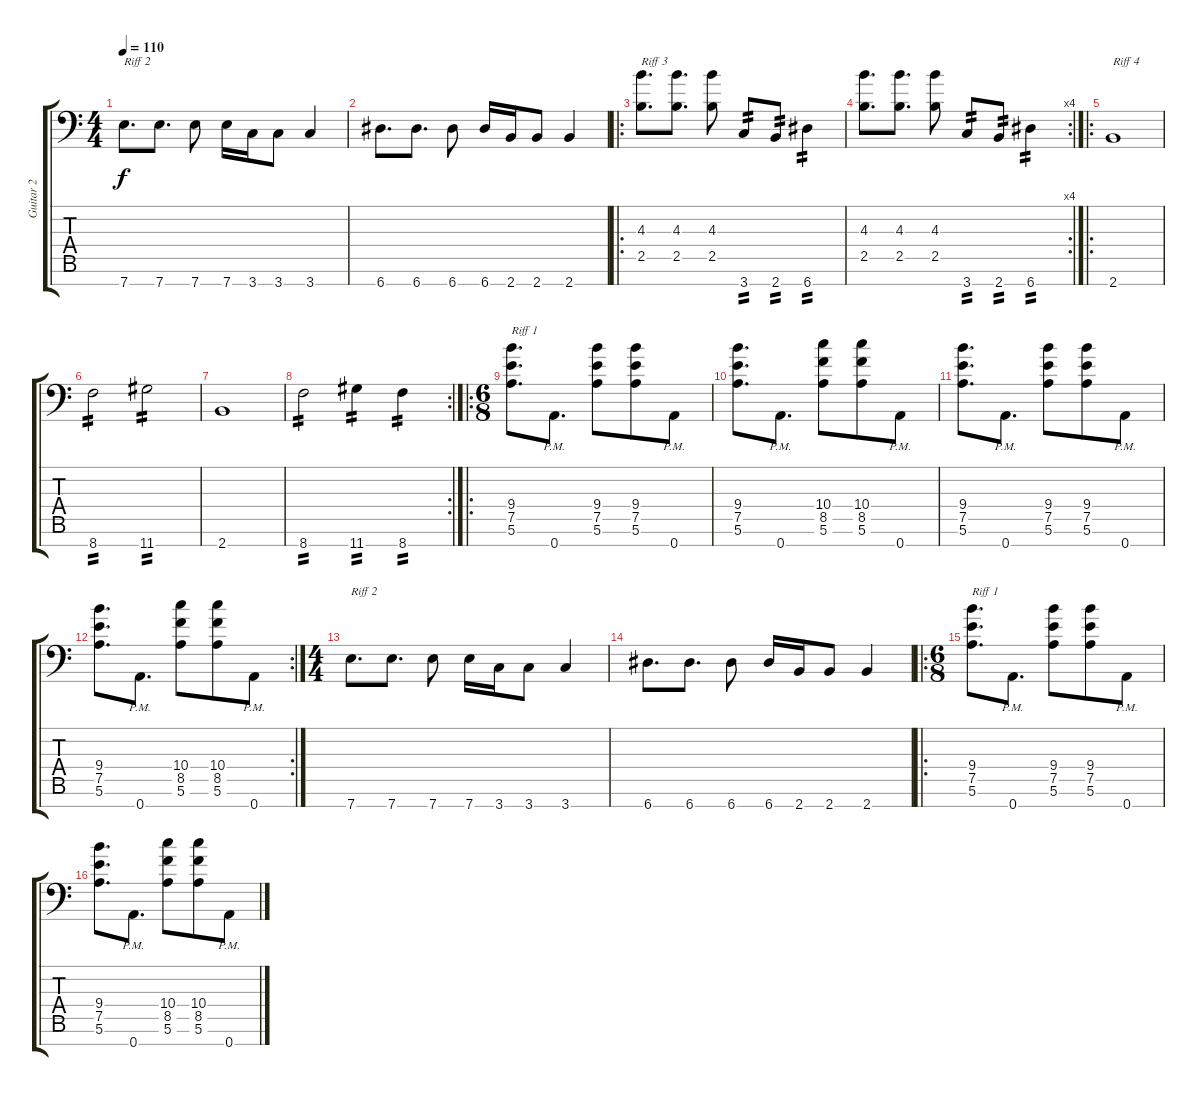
\track ("Guitar 2" "Guitar 2") {instrument distortionguitar}
\staff {score tabs}
\tuning (E4 B3 G3 D3 A2 E2 A1) {hide}
\ts (4 4)
\tempo 110
\clef f4
\ks c
7.7.8{d txt "Riff 2" dy f} 7.7.8{d} 7.7.8 7.7.16 3.7.16 3.7.8 3.7.4 |
6.7.8{d} 6.7.8{d} 6.7.8 6.7.16 2.7.16 2.7.8 2.7.4 |
\ro
(4.3 2.5).8{d txt "Riff 3"} (4.3 2.5).8{d} (4.3 2.5).8 3.7.8{tp 2} 2.7.8{tp 2} 6.7.4{tp 2} |
\rc 4
(4.3 2.5).8{d} (4.3 2.5).8{d} (4.3 2.5).8 3.7.8{tp 2} 2.7.8{tp 2} 6.7.4{tp 2} |
\ro
2.7.1{txt "Riff 4"} |
8.7.2{tp 2} 11.7.2{tp 2} |
2.7.1 |
\rc 2
8.7.2{tp 2} 11.7.4{tp 2} 8.7.4{tp 2} |
\ro
\ts (6 8)
(9.4 7.5 5.6).8{d txt "Riff 1"} 0.7{pm}.8{d} (9.4 7.5 5.6).8 (9.4 7.5 5.6).8 0.7{pm}.8 |
(9.4 7.5 5.6).8{d} 0.7{pm}.8{d} (10.4 8.5 5.6).8 (10.4 8.5 5.6).8 0.7{pm}.8 |
(9.4 7.5 5.6).8{d} 0.7{pm}.8{d} (9.4 7.5 5.6).8 (9.4 7.5 5.6).8 0.7{pm}.8 |
\rc 2
(9.4 7.5 5.6).8{d} 0.7{pm}.8{d} (10.4 8.5 5.6).8 (10.4 8.5 5.6).8 0.7{pm}.8 |
\ts (4 4)
7.7.8{d txt "Riff 2"} 7.7.8{d} 7.7.8 7.7.16 3.7.16 3.7.8 3.7.4 |
6.7.8{d} 6.7.8{d} 6.7.8 6.7.16 2.7.16 2.7.8 2.7.4 |
\ro
\ts (6 8)
(9.4 7.5 5.6).8{d txt "Riff 1"} 0.7{pm}.8{d} (9.4 7.5 5.6).8 (9.4 7.5 5.6).8 0.7{pm}.8 |
(9.4 7.5 5.6).8{d} 0.7{pm}.8{d} (10.4 8.5 5.6).8 (10.4 8.5 5.6).8 0.7{pm}.8
